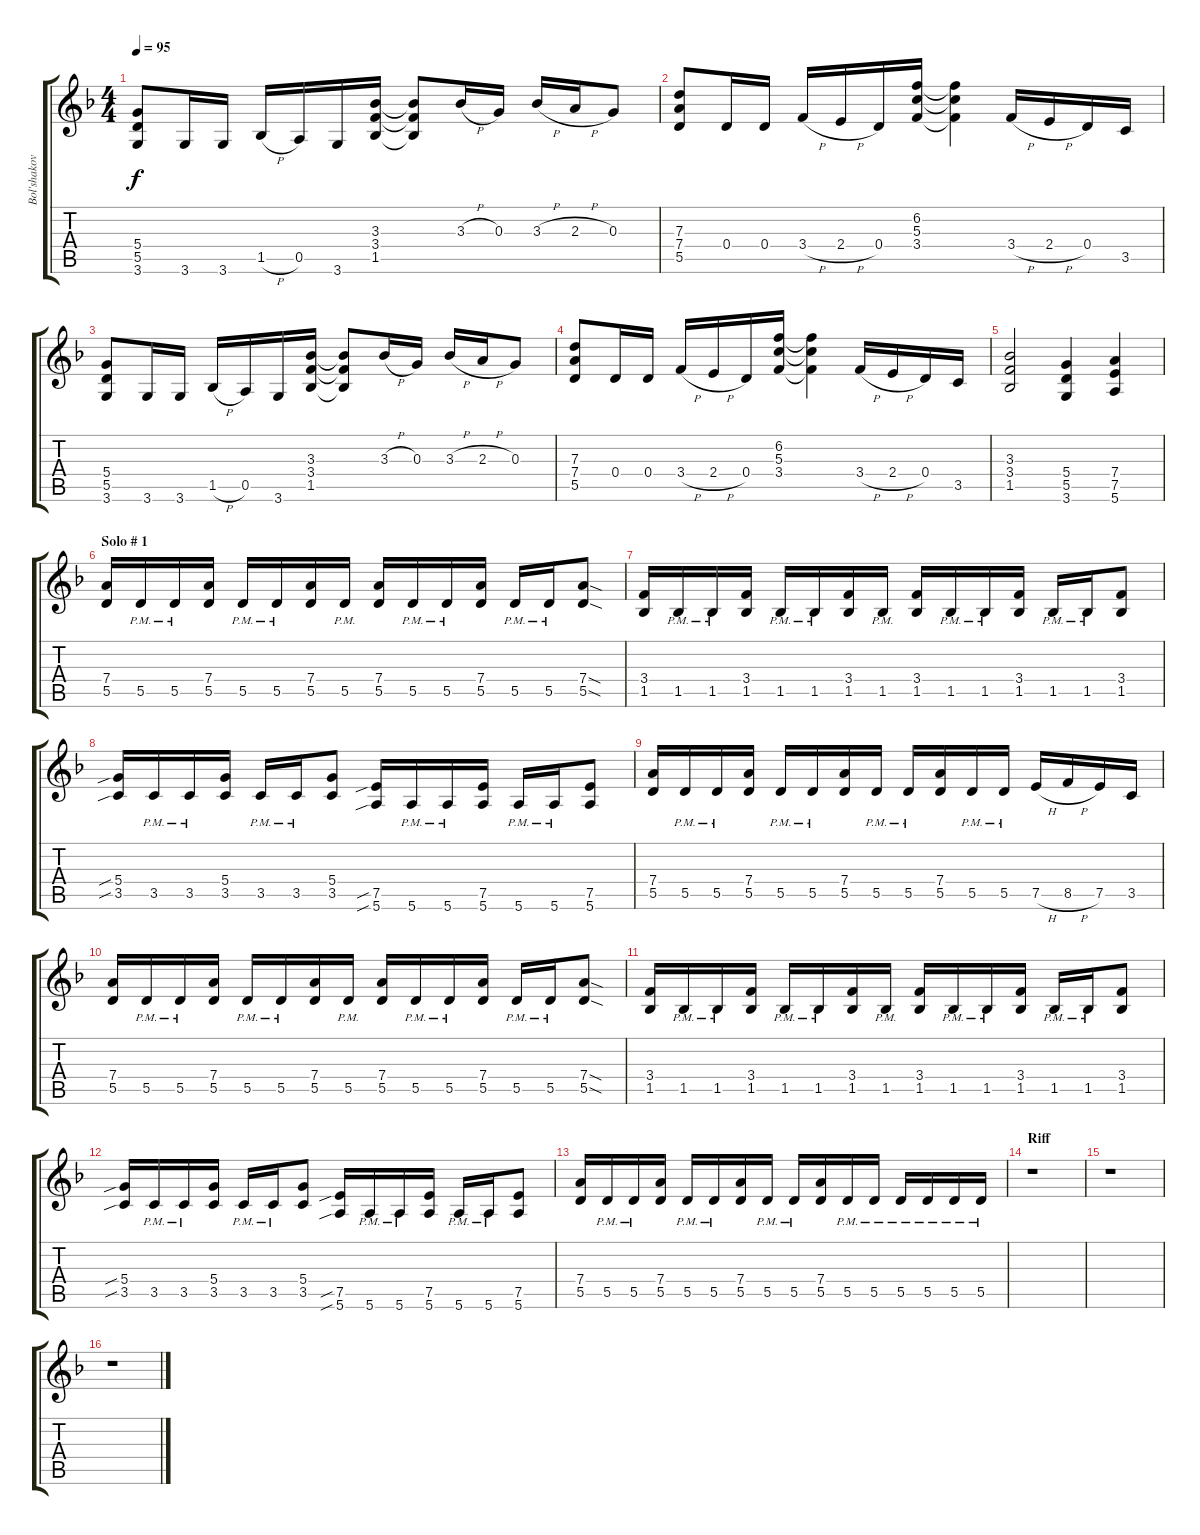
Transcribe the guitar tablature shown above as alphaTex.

\track ("Bol'shakov" "Bol'shakov") {instrument distortionguitar}
\staff {score tabs}
\tuning (E4 B3 G3 D3 A2 E2) {hide}
\ts (4 4)
\tempo 95
\clef g2
\ks f
(5.4 5.5 3.6).8{dy f} 3.6.16 3.6.16 1.5{h}.16 0.5.16 3.6.16 (3.3 3.4 1.5).16 (3.3{t} 3.4{t} 1.5{t}).8 3.3{h}.16 0.3.16 3.3{h}.16 2.3{h}.16 0.3.8 |
(7.3 7.4 5.5).8 0.4.16 0.4.16 3.4{h}.16 2.4{h}.16 0.4.16 (6.2 5.3 3.4).16 (6.2{t} 5.3{t} 3.4{t}).4 3.4{h}.16 2.4{h}.16 0.4.16 3.5.16 |
(5.4 5.5 3.6).8 3.6.16 3.6.16 1.5{h}.16 0.5.16 3.6.16 (3.3 3.4 1.5).16 (3.3{t} 3.4{t} 1.5{t}).8 3.3{h}.16 0.3.16 3.3{h}.16 2.3{h}.16 0.3.8 |
(7.3 7.4 5.5).8 0.4.16 0.4.16 3.4{h}.16 2.4{h}.16 0.4.16 (6.2 5.3 3.4).16 (6.2{t} 5.3{t} 3.4{t}).4 3.4{h}.16 2.4{h}.16 0.4.16 3.5.16 |
(3.3 3.4 1.5).2 (5.4 5.5 3.6).4 (7.4 7.5 5.6).4 |
\section ("" "Solo # 1")
(7.4 5.5).16{volume 15 balance 8} 5.5{pm}.16 5.5{pm}.16 (7.4 5.5).16 5.5{pm}.16 5.5{pm}.16 (7.4 5.5).16 5.5{pm}.16 (7.4 5.5).16 5.5{pm}.16 5.5{pm}.16 (7.4 5.5).16 5.5{pm}.16 5.5{pm}.16 (7.4{sod} 5.5{sod}).8 |
(3.4 1.5).16 1.5{pm}.16 1.5{pm}.16 (3.4 1.5).16 1.5{pm}.16 1.5{pm}.16 (3.4 1.5).16 1.5{pm}.16 (3.4 1.5).16 1.5{pm}.16 1.5{pm}.16 (3.4 1.5).16 1.5{pm}.16 1.5{pm}.16 (3.4 1.5).8 |
(5.4{sib} 3.5{sib}).16 3.5{pm}.16 3.5{pm}.16 (5.4 3.5).16 3.5{pm}.16 3.5{pm}.16 (5.4 3.5).8 (7.5{sib} 5.6{sib}).16 5.6{pm}.16 5.6{pm}.16 (7.5 5.6).16 5.6{pm}.16 5.6{pm}.16 (7.5 5.6).8 |
(7.4 5.5).16 5.5{pm}.16 5.5{pm}.16 (7.4 5.5).16 5.5{pm}.16 5.5{pm}.16 (7.4 5.5).16 5.5{pm}.16 5.5{pm}.16 (7.4 5.5).16 5.5{pm}.16 5.5{pm}.16 7.5{h}.16 8.5{h}.16 7.5.16 3.5.16 |
(7.4 5.5).16 5.5{pm}.16 5.5{pm}.16 (7.4 5.5).16 5.5{pm}.16 5.5{pm}.16 (7.4 5.5).16 5.5{pm}.16 (7.4 5.5).16 5.5{pm}.16 5.5{pm}.16 (7.4 5.5).16 5.5{pm}.16 5.5{pm}.16 (7.4{sod} 5.5{sod}).8 |
(3.4 1.5).16 1.5{pm}.16 1.5{pm}.16 (3.4 1.5).16 1.5{pm}.16 1.5{pm}.16 (3.4 1.5).16 1.5{pm}.16 (3.4 1.5).16 1.5{pm}.16 1.5{pm}.16 (3.4 1.5).16 1.5{pm}.16 1.5{pm}.16 (3.4 1.5).8 |
(5.4{sib} 3.5{sib}).16 3.5{pm}.16 3.5{pm}.16 (5.4 3.5).16 3.5{pm}.16 3.5{pm}.16 (5.4 3.5).8 (7.5{sib} 5.6{sib}).16 5.6{pm}.16 5.6{pm}.16 (7.5 5.6).16 5.6{pm}.16 5.6{pm}.16 (7.5 5.6).8 |
(7.4 5.5).16 5.5{pm}.16 5.5{pm}.16 (7.4 5.5).16 5.5{pm}.16 5.5{pm}.16 (7.4 5.5).16 5.5{pm}.16 5.5{pm}.16 (7.4 5.5).16 5.5{pm}.16 5.5{pm}.16 5.5{pm}.16 5.5{pm}.16 5.5{pm}.16 5.5{pm}.16 |
\section ("" "Riff")
r.1 |
r.1 |
r.1
